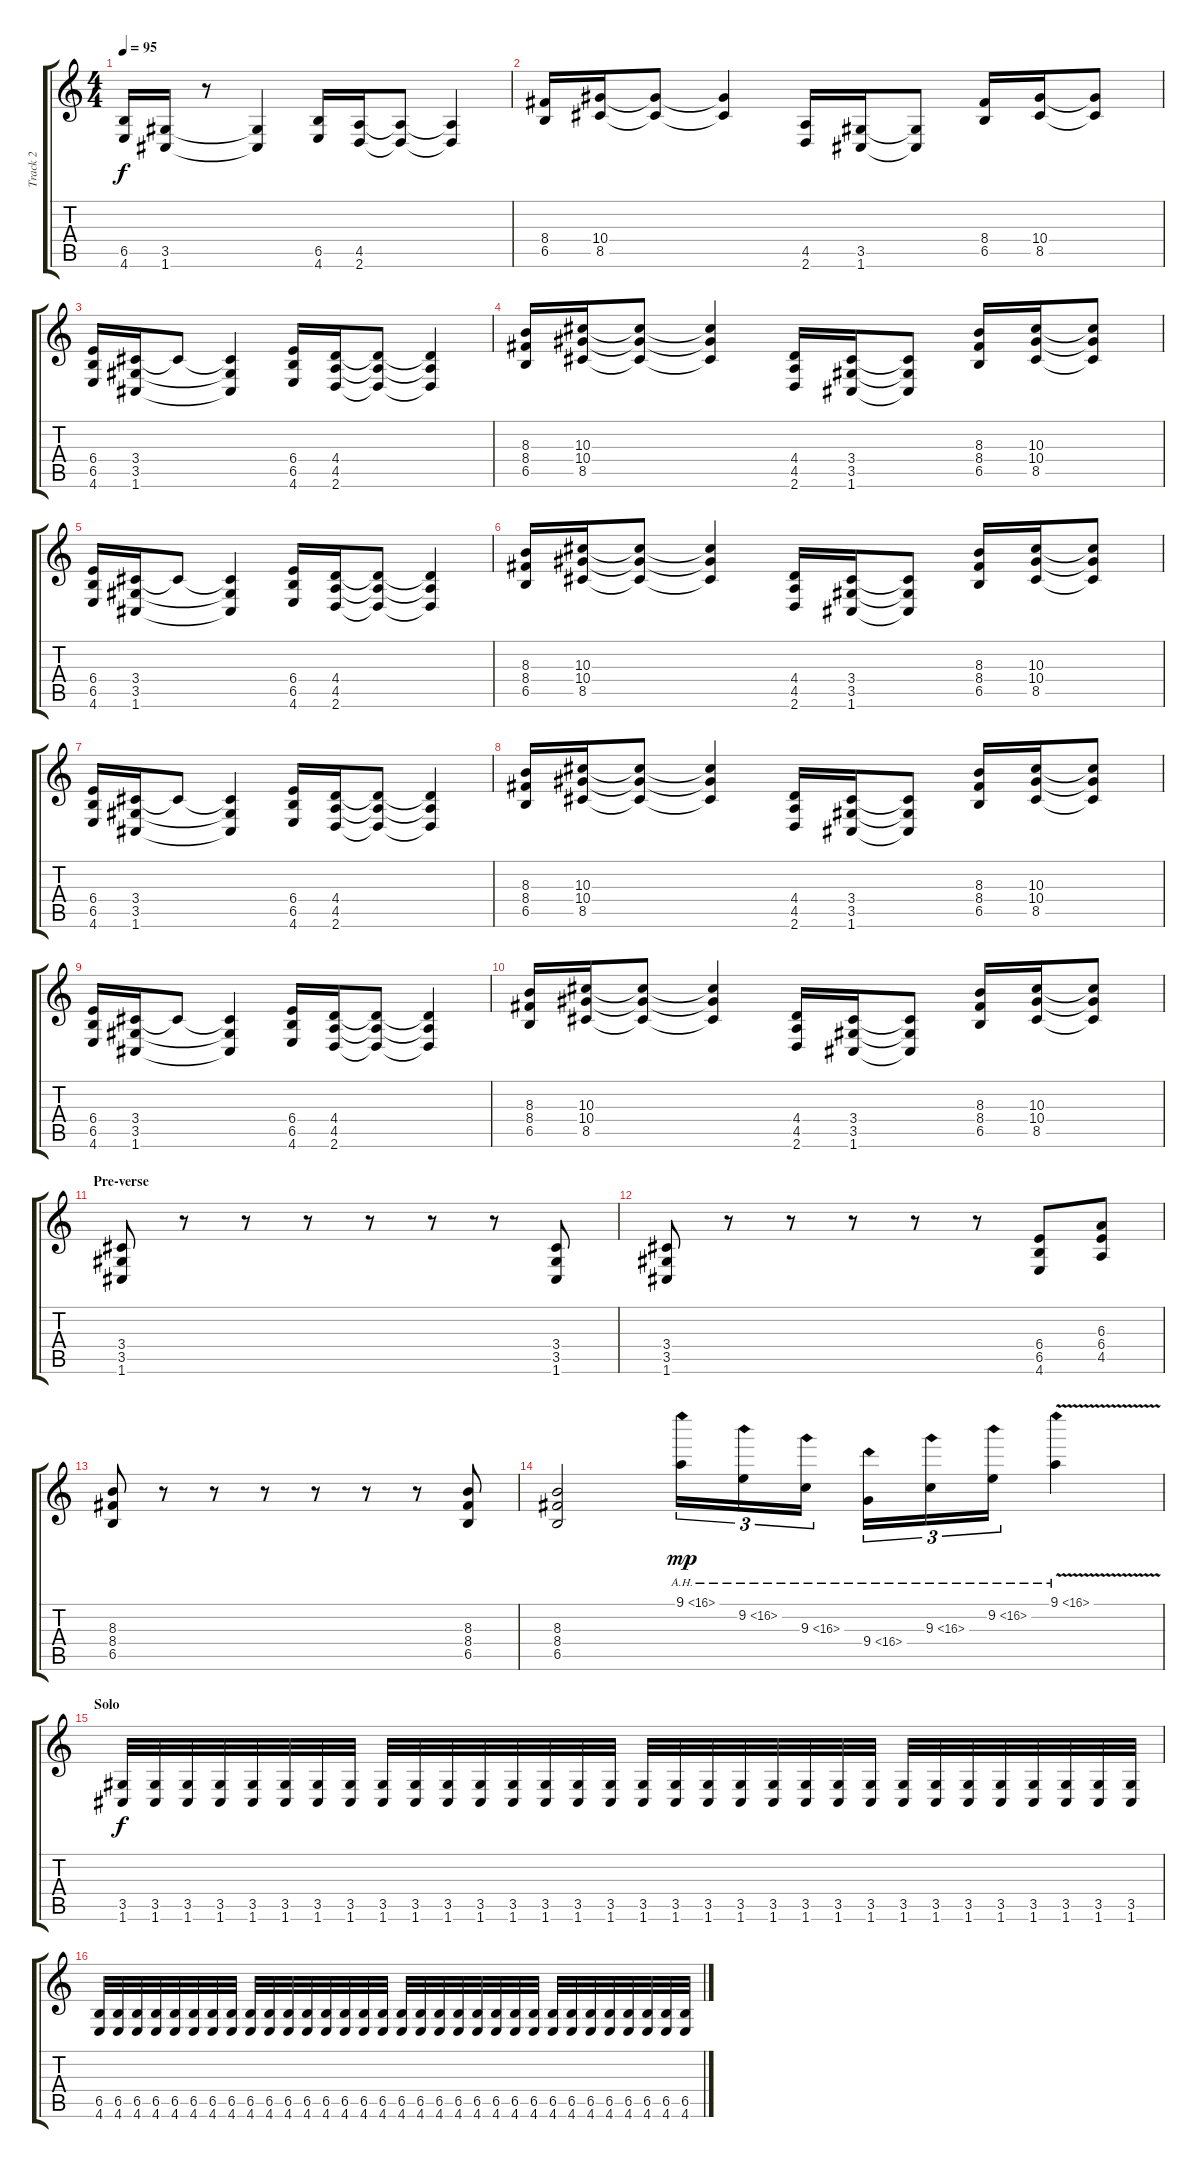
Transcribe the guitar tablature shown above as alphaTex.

\track ("Track 2" "Track 2") {instrument distortionguitar}
\staff {score tabs}
\tuning (C4 G3 Eb3 Bb2 F2 C2) {hide}
\ts (4 4)
\tempo 95
\clef g2
\ks c
(6.5 4.6).16{dy f} (3.5 1.6).16 r.8 (3.5{t} 1.6{t}).4 (6.5 4.6).16 (4.5 2.6).16 (4.5{t} 2.6{t}).8 (4.5{t} 2.6{t}).4 |
(8.4 6.5).16 (10.4 8.5).16 (10.4{t} 8.5{t}).8 (10.4{t} 8.5{t}).4 (4.5 2.6).16 (3.5 1.6).16 (3.5{t} 1.6{t}).8 (8.4 6.5).16 (10.4 8.5).16 (10.4{t} 8.5{t}).8 |
(6.4 6.5 4.6).16 (3.4 3.5 1.6).16 3.4{t}.8 (3.4{t} 3.5{t} 1.6{t}).4 (6.4 6.5 4.6).16 (4.4 4.5 2.6).16 (4.4{t} 4.5{t} 2.6{t}).8 (4.4{t} 4.5{t} 2.6{t}).4 |
(8.3 8.4 6.5).16 (10.3 10.4 8.5).16 (10.3{t} 10.4{t} 8.5{t}).8 (10.3{t} 10.4{t} 8.5{t}).4 (4.4 4.5 2.6).16 (3.4 3.5 1.6).16 (3.4{t} 3.5{t} 1.6{t}).8 (8.3 8.4 6.5).16 (10.3 10.4 8.5).16 (10.3{t} 10.4{t} 8.5{t}).8 |
(6.4 6.5 4.6).16 (3.4 3.5 1.6).16 3.4{t}.8 (3.4{t} 3.5{t} 1.6{t}).4 (6.4 6.5 4.6).16 (4.4 4.5 2.6).16 (4.4{t} 4.5{t} 2.6{t}).8 (4.4{t} 4.5{t} 2.6{t}).4 |
(8.3 8.4 6.5).16 (10.3 10.4 8.5).16 (10.3{t} 10.4{t} 8.5{t}).8 (10.3{t} 10.4{t} 8.5{t}).4 (4.4 4.5 2.6).16 (3.4 3.5 1.6).16 (3.4{t} 3.5{t} 1.6{t}).8 (8.3 8.4 6.5).16 (10.3 10.4 8.5).16 (10.3{t} 10.4{t} 8.5{t}).8 |
(6.4 6.5 4.6).16 (3.4 3.5 1.6).16 3.4{t}.8 (3.4{t} 3.5{t} 1.6{t}).4 (6.4 6.5 4.6).16 (4.4 4.5 2.6).16 (4.4{t} 4.5{t} 2.6{t}).8 (4.4{t} 4.5{t} 2.6{t}).4 |
(8.3 8.4 6.5).16 (10.3 10.4 8.5).16 (10.3{t} 10.4{t} 8.5{t}).8 (10.3{t} 10.4{t} 8.5{t}).4 (4.4 4.5 2.6).16 (3.4 3.5 1.6).16 (3.4{t} 3.5{t} 1.6{t}).8 (8.3 8.4 6.5).16 (10.3 10.4 8.5).16 (10.3{t} 10.4{t} 8.5{t}).8 |
(6.4 6.5 4.6).16 (3.4 3.5 1.6).16 3.4{t}.8 (3.4{t} 3.5{t} 1.6{t}).4 (6.4 6.5 4.6).16 (4.4 4.5 2.6).16 (4.4{t} 4.5{t} 2.6{t}).8 (4.4{t} 4.5{t} 2.6{t}).4 |
(8.3 8.4 6.5).16 (10.3 10.4 8.5).16 (10.3{t} 10.4{t} 8.5{t}).8 (10.3{t} 10.4{t} 8.5{t}).4 (4.4 4.5 2.6).16 (3.4 3.5 1.6).16 (3.4{t} 3.5{t} 1.6{t}).8 (8.3 8.4 6.5).16 (10.3 10.4 8.5).16 (10.3{t} 10.4{t} 8.5{t}).8 |
\section ("" "Pre-verse")
(3.4 3.5 1.6).8{balance 8} r.8 r.8 r.8 r.8 r.8 r.8 (3.4 3.5 1.6).8 |
(3.4 3.5 1.6).8 r.8 r.8 r.8 r.8 r.8 (6.4 6.5 4.6).8 (6.3 6.4 4.5).8 |
(8.3 8.4 6.5).8 r.8 r.8 r.8 r.8 r.8 r.8 (8.3 8.4 6.5).8 |
(8.3 8.4 6.5).2 9.1{ah 7}.16{tu (3 2) dy mp} 9.2{ah 7}.16{tu (3 2)} 9.3{ah 7}.16{tu (3 2)} 9.4{ah 7}.16{tu (3 2)} 9.3{ah 7}.16{tu (3 2)} 9.2{ah 7}.16{tu (3 2)} 9.1{ah 7 v}.4 |
\section ("" "Solo")
(3.5 1.6).32{dy f balance 0} (3.5 1.6).32 (3.5 1.6).32 (3.5 1.6).32 (3.5 1.6).32 (3.5 1.6).32 (3.5 1.6).32 (3.5 1.6).32 (3.5 1.6).32 (3.5 1.6).32 (3.5 1.6).32 (3.5 1.6).32 (3.5 1.6).32 (3.5 1.6).32 (3.5 1.6).32 (3.5 1.6).32 (3.5 1.6).32 (3.5 1.6).32 (3.5 1.6).32 (3.5 1.6).32 (3.5 1.6).32 (3.5 1.6).32 (3.5 1.6).32 (3.5 1.6).32 (3.5 1.6).32 (3.5 1.6).32 (3.5 1.6).32 (3.5 1.6).32 (3.5 1.6).32 (3.5 1.6).32 (3.5 1.6).32 (3.5 1.6).32 |
(6.5 4.6).32 (6.5 4.6).32 (6.5 4.6).32 (6.5 4.6).32 (6.5 4.6).32 (6.5 4.6).32 (6.5 4.6).32 (6.5 4.6).32 (6.5 4.6).32 (6.5 4.6).32 (6.5 4.6).32 (6.5 4.6).32 (6.5 4.6).32 (6.5 4.6).32 (6.5 4.6).32 (6.5 4.6).32 (6.5 4.6).32 (6.5 4.6).32 (6.5 4.6).32 (6.5 4.6).32 (6.5 4.6).32 (6.5 4.6).32 (6.5 4.6).32 (6.5 4.6).32 (6.5 4.6).32 (6.5 4.6).32 (6.5 4.6).32 (6.5 4.6).32 (6.5 4.6).32 (6.5 4.6).32 (6.5 4.6).32 (6.5 4.6).32
